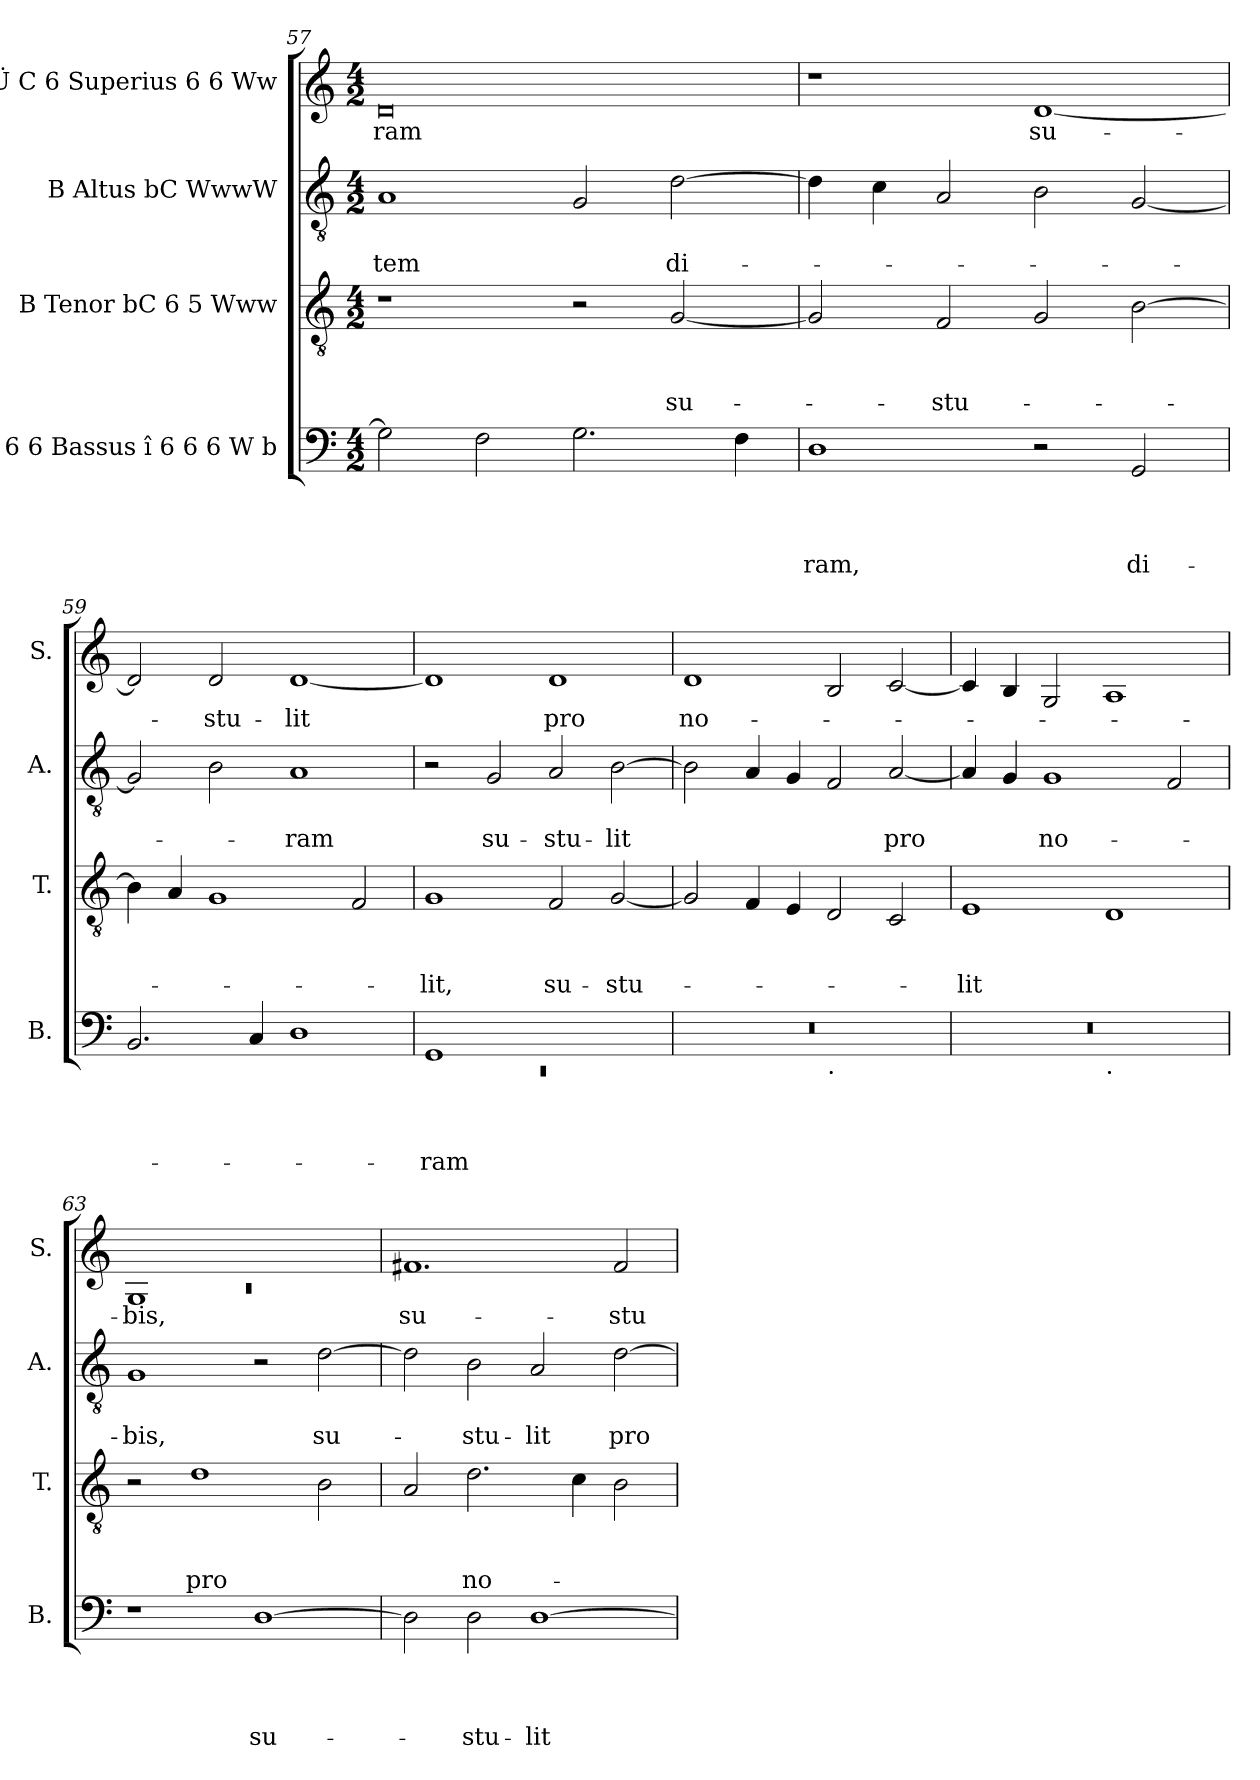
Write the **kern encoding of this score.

**kern	**text	**text	**text	**text	**kern	**text	**text	**text	**kern	**text	**text	**kern	**text
*part4	*part4	*part4	*part4	*part4	*part3	*part3	*part3	*part3	*part2	*part2	*part2	*part1	*part1
*staff4	*staff4	*staff4	*staff4	*staff4	*staff3	*staff3	*staff3	*staff3	*staff2	*staff2	*staff2	*staff1	*staff1
*I"C 6 6 Bassus î 6 6 6 W b	*	*	*	*	*I"B Tenor bC 6 5 Www	*	*	*	*I"B Altus bC WwwW	*	*	*I"b Ü C 6 Superius 6 6 Ww	*
*I'B.	*	*	*	*	*I'T.	*	*	*	*I'A.	*	*	*I'S.	*
*clefF4	*	*	*	*	*clefGv2	*	*	*	*clefGv2	*	*	*clefG2	*
*k[]	*	*	*	*	*k[]	*	*	*	*k[]	*	*	*k[]	*
*C:	*	*	*	*	*C:	*	*	*	*C:	*	*	*C:	*
*M4/2	*	*	*	*	*M4/2	*	*	*	*M4/2	*	*	*M4/2	*
=57	=57	=57	=57	=57	=57	=57	=57	=57	=57	=57	=57	=57	=57
!	!	!	!	!	!	!	!	!	!	!	!LO:LY:b	!	!LO:LY:b
2G\]	.	.	.	.	1r	.	.	.	1A	.	-tem	0d	-ram
2F\	.	.	.	.	.	.	.	.	.	.	.	.	.
2.G\	.	.	.	.	2r	.	.	.	2G/	.	.	.	.
!	!	!	!	!	!	!	!	!LO:LY:b	!	!	!LO:LY:b	!	!
.	.	.	.	.	[<2G/	.	.	su-	[>2d\	.	di-	.	.
4F\	.	.	.	.	.	.	.	.	.	.	.	.	.
=58	=58	=58	=58	=58	=58	=58	=58	=58	=58	=58	=58	=58	=58
!	!	!	!	!LO:LY:b	!	!	!	!	!	!	!	!	!
1D	.	.	.	-ram,	2G/]	.	.	.	4d\]	.	.	1r	.
.	.	.	.	.	.	.	.	.	4c\	.	.	.	.
!	!	!	!	!	!	!	!	!LO:LY:b	!	!	!	!	!
.	.	.	.	.	2F/	.	.	-stu-	2A/	.	.	.	.
!	!	!	!	!	!	!	!	!	!	!	!	!	!LO:LY:b
2r	.	.	.	.	2G/	.	.	.	2B\	.	.	[<1d	su-
!	!	!	!	!LO:LY:b	!	!	!	!	!	!	!	!	!
2GG/	.	.	.	di-	[>2B\	.	.	.	[<2G/	.	.	.	.
=59	=59	=59	=59	=59	=59	=59	=59	=59	=59	=59	=59	=59	=59
2.BB/	.	.	.	.	4B\]	.	.	.	2G/]	.	.	2d/]	.
.	.	.	.	.	4A/	.	.	.	.	.	.	.	.
!	!	!	!	!	!	!	!	!	!	!	!	!	!LO:LY:b
.	.	.	.	.	1G	.	.	.	2B\	.	.	2d/	-stu-
4C/	.	.	.	.	.	.	.	.	.	.	.	.	.
!	!	!	!	!	!	!	!	!	!	!	!LO:LY:b	!	!LO:LY:b
1D	.	.	.	.	.	.	.	.	1A	.	-ram	[<1d	-lit
.	.	.	.	.	2F/	.	.	.	.	.	.	.	.
=60	=60	=60	=60	=60	=60	=60	=60	=60	=60	=60	=60	=60	=60
*^	*	*	*	*	*	*	*	*	*	*	*	*	*
!	!LO:N:vis=1	!	!	!	!LO:LY:b	!	!	!	!LO:LY:b	!	!	!	!	!
1GG	0rEE	.	.	.	-ram	1G	.	.	-lit,	2r	.	.	1d]	.
!	!	!	!	!	!	!	!	!	!	!	!	!LO:LY:b	!	!
.	.	.	.	.	.	.	.	.	.	2G/	.	su-	.	.
!	!	!	!	!	!	!	!	!	!LO:LY:b	!	!	!LO:LY:b	!	!LO:LY:b
1ryy	.	.	.	.	.	2F/	.	.	su-	2A/	.	-stu-	1d	pro
!	!	!	!	!	!	!	!	!	!LO:LY:b	!	!	!LO:LY:b	!	!
.	.	.	.	.	.	[<2G/	.	.	-stu-	[<2B\	.	-lit	.	.
!!LO:LB:g=z
=61	=61	=61	=61	=61	=61	=61	=61	=61	=61	=61	=61	=61	=61	=61
!	!	!	!	!	!	!	!	!	!	!	!	!	!	!LO:LY:b
0r	1ryy	.	.	.	.	2G/]	.	.	.	2B\]	.	.	1d	no-
.	.	.	.	.	.	4F/	.	.	.	4A/	.	.	.	.
.	.	.	.	.	.	4E/	.	.	.	4G/	.	.	.	.
!	!LO:TX:b:t=.	!	!	!	!	!	!	!	!	!	!	!	!	!
.	1ryy	.	.	.	.	2D/	.	.	.	2F/	.	.	2B/	.
!	!	!	!	!	!	!	!	!	!	!	!	!LO:LY:b	!	!
.	.	.	.	.	.	2C/	.	.	.	[<2A/	.	pro	[<2c/	.
=62	=62	=62	=62	=62	=62	=62	=62	=62	=62	=62	=62	=62	=62	=62
!	!	!	!	!	!	!	!	!	!LO:LY:b	!	!	!	!	!
0r	1ryy	.	.	.	.	1E	.	.	-lit	4A/]	.	.	4c/]	.
.	.	.	.	.	.	.	.	.	.	4G/	.	.	4B/	.
!	!	!	!	!	!	!	!	!	!	!	!	!LO:LY:b	!	!
.	.	.	.	.	.	.	.	.	.	1G	.	no-	2G/	.
!	!LO:TX:b:t=.	!	!	!	!	!	!	!	!	!	!	!	!	!
.	1ryy	.	.	.	.	1D	.	.	.	.	.	.	1A	.
.	.	.	.	.	.	.	.	.	.	2F/	.	.	.	.
=63	=63	=63	=63	=63	=63	=63	=63	=63	=63	=63	=63	=63	=63	=63
*	*	*	*	*	*	*	*	*	*	*	*	*	*^	*
!	!	!	!	!	!	!	!	!	!	!	!	!LO:LY:b	!	!LO:N:vis=1	!LO:LY:b
*v	*v	*	*	*	*	*	*	*	*	*	*	*	*	*	*
1r	.	.	.	.	2r	.	.	.	1G	.	-bis,	1G	0rc	-bis,
!	!	!	!	!	!	!	!	!LO:LY:b	!	!	!	!	!	!
.	.	.	.	.	1d	.	.	pro	.	.	.	.	.	.
!	!	!	!	!LO:LY:b	!	!	!	!	!	!	!	!	!	!
[>1D	.	.	.	su-	.	.	.	.	2r	.	.	1ryy	.	.
!	!	!	!	!	!	!	!	!	!	!	!LO:LY:b	!	!	!
.	.	.	.	.	2B\	.	.	.	[>2d\	.	su-	.	.	.
*	*	*	*	*	*	*	*	*	*	*	*	*v	*v	*
=64	=64	=64	=64	=64	=64	=64	=64	=64	=64	=64	=64	=64	=64
!	!	!	!	!	!	!	!	!	!	!	!	!	!LO:LY:b
2D\]	.	.	.	.	2A/	.	.	.	2d\]	.	.	1.f#X	su-
!	!	!	!	!LO:LY:b	!	!	!	!LO:LY:b	!	!	!LO:LY:b	!	!
2D\	.	.	.	-stu-	2.d\	.	.	no-	2B\	.	-stu-	.	.
!	!	!	!	!LO:LY:b	!	!	!	!	!	!	!LO:LY:b	!	!
[>1D	.	.	.	-lit	.	.	.	.	2A/	.	-lit	.	.
.	.	.	.	.	4c\	.	.	.	.	.	.	.	.
!	!	!	!	!	!	!	!	!	!	!	!LO:LY:b	!	!LO:LY:b
.	.	.	.	.	2B\	.	.	.	[>2d\	.	pro	2f#/	-stu-
=	=	=	=	=	=	=	=	=	=	=	=	=	=
*-	*-	*-	*-	*-	*-	*-	*-	*-	*-	*-	*-	*-	*-
